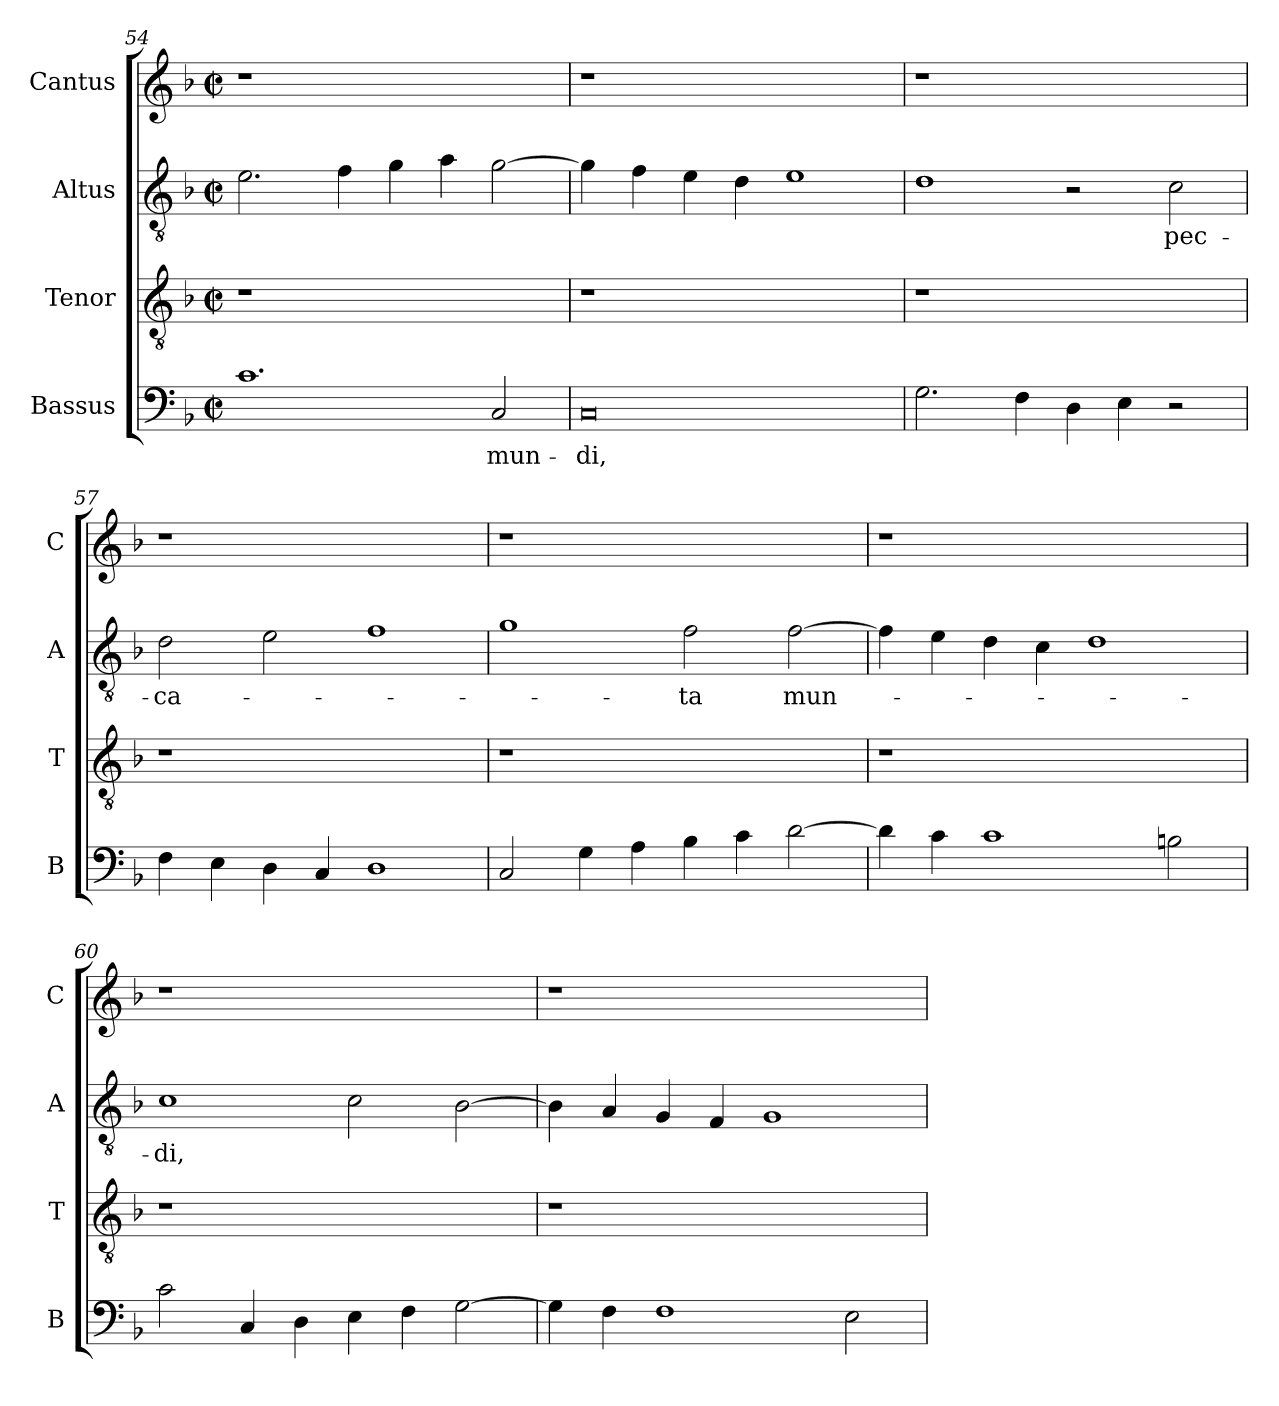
**kern	**text	**kern	**kern	**text	**kern
*part4	*part4	*part3	*part2	*part2	*part1
*staff4	*staff4	*staff3	*staff2	*staff2	*staff1
*I"Bassus	*	*I"Tenor	*I"Altus	*	*I"Cantus
*I'B	*	*I'T	*I'A	*	*I'C
*clefF4	*	*clefGv2	*clefGv2	*	*clefG2
*k[b-]	*	*k[b-]	*k[b-]	*	*k[b-]
*F:	*	*F:	*F:	*	*F:
*M2/2	*	*M2/2	*M2/2	*	*M2/2
*met(c|)	*	*met(c|)	*met(c|)	*	*met(c|)
=54	=54	=54	=54	=54	=54
1.c	.	1r	2.e\	.	1r
.	.	.	4f\	.	.
.	.	1ryy	4g\	.	1ryy
.	.	.	4a\	.	.
!	!LO:LY:b	!	!	!	!
2C/	mun-	.	[2g\	.	.
!!LO:LB:g=z
=55	=55	=55	=55	=55	=55
!	!LO:LY:b	!	!	!	!
0C	-di,	1r	4g\]	.	1r
.	.	.	4f\	.	.
.	.	.	4e\	.	.
.	.	.	4d\	.	.
.	.	1ryy	1e	.	1ryy
=56	=56	=56	=56	=56	=56
2.G\	.	1r	1d	.	1r
4F\	.	.	.	.	.
4D\	.	1ryy	2r	.	1ryy
4E\	.	.	.	.	.
!	!	!	!	!LO:LY:b	!
2r	.	.	2c\	pec-	.
=57	=57	=57	=57	=57	=57
!	!	!	!	!LO:LY:b	!
4F\	.	1r	2d\	-ca-	1r
4E\	.	.	.	.	.
4D\	.	.	2e\	.	.
4C/	.	.	.	.	.
1D	.	1ryy	1f	.	1ryy
=58	=58	=58	=58	=58	=58
2C/	.	1r	1g	.	1r
4G\	.	.	.	.	.
4A\	.	.	.	.	.
!	!	!	!	!LO:LY:b	!
4B-\	.	1ryy	2f\	-ta	1ryy
4c\	.	.	.	.	.
!	!	!	!	!LO:LY:b	!
[2d\	.	.	[2f\	mun-	.
=59	=59	=59	=59	=59	=59
4d\]	.	1r	4f\]	.	1r
4c\	.	.	4e\	.	.
1c	.	.	4d\	.	.
.	.	.	4c\	.	.
.	.	1ryy	1d	.	1ryy
2Bn\	.	.	.	.	.
=60	=60	=60	=60	=60	=60
!	!	!	!	!LO:LY:b	!
2c\	.	1r	1c	-di,	1r
4C/	.	.	.	.	.
4D\	.	.	.	.	.
4E\	.	1ryy	2c\	.	1ryy
4F\	.	.	.	.	.
[2G\	.	.	[2B-\	.	.
!!LO:LB:g=z
=61	=61	=61	=61	=61	=61
4G\]	.	1r	4B-\]	.	1r
4F\	.	.	4A/	.	.
1F	.	.	4G/	.	.
.	.	.	4F/	.	.
.	.	1ryy	1G	.	1ryy
2E\	.	.	.	.	.
=	=	=	=	=	=
*-	*-	*-	*-	*-	*-
